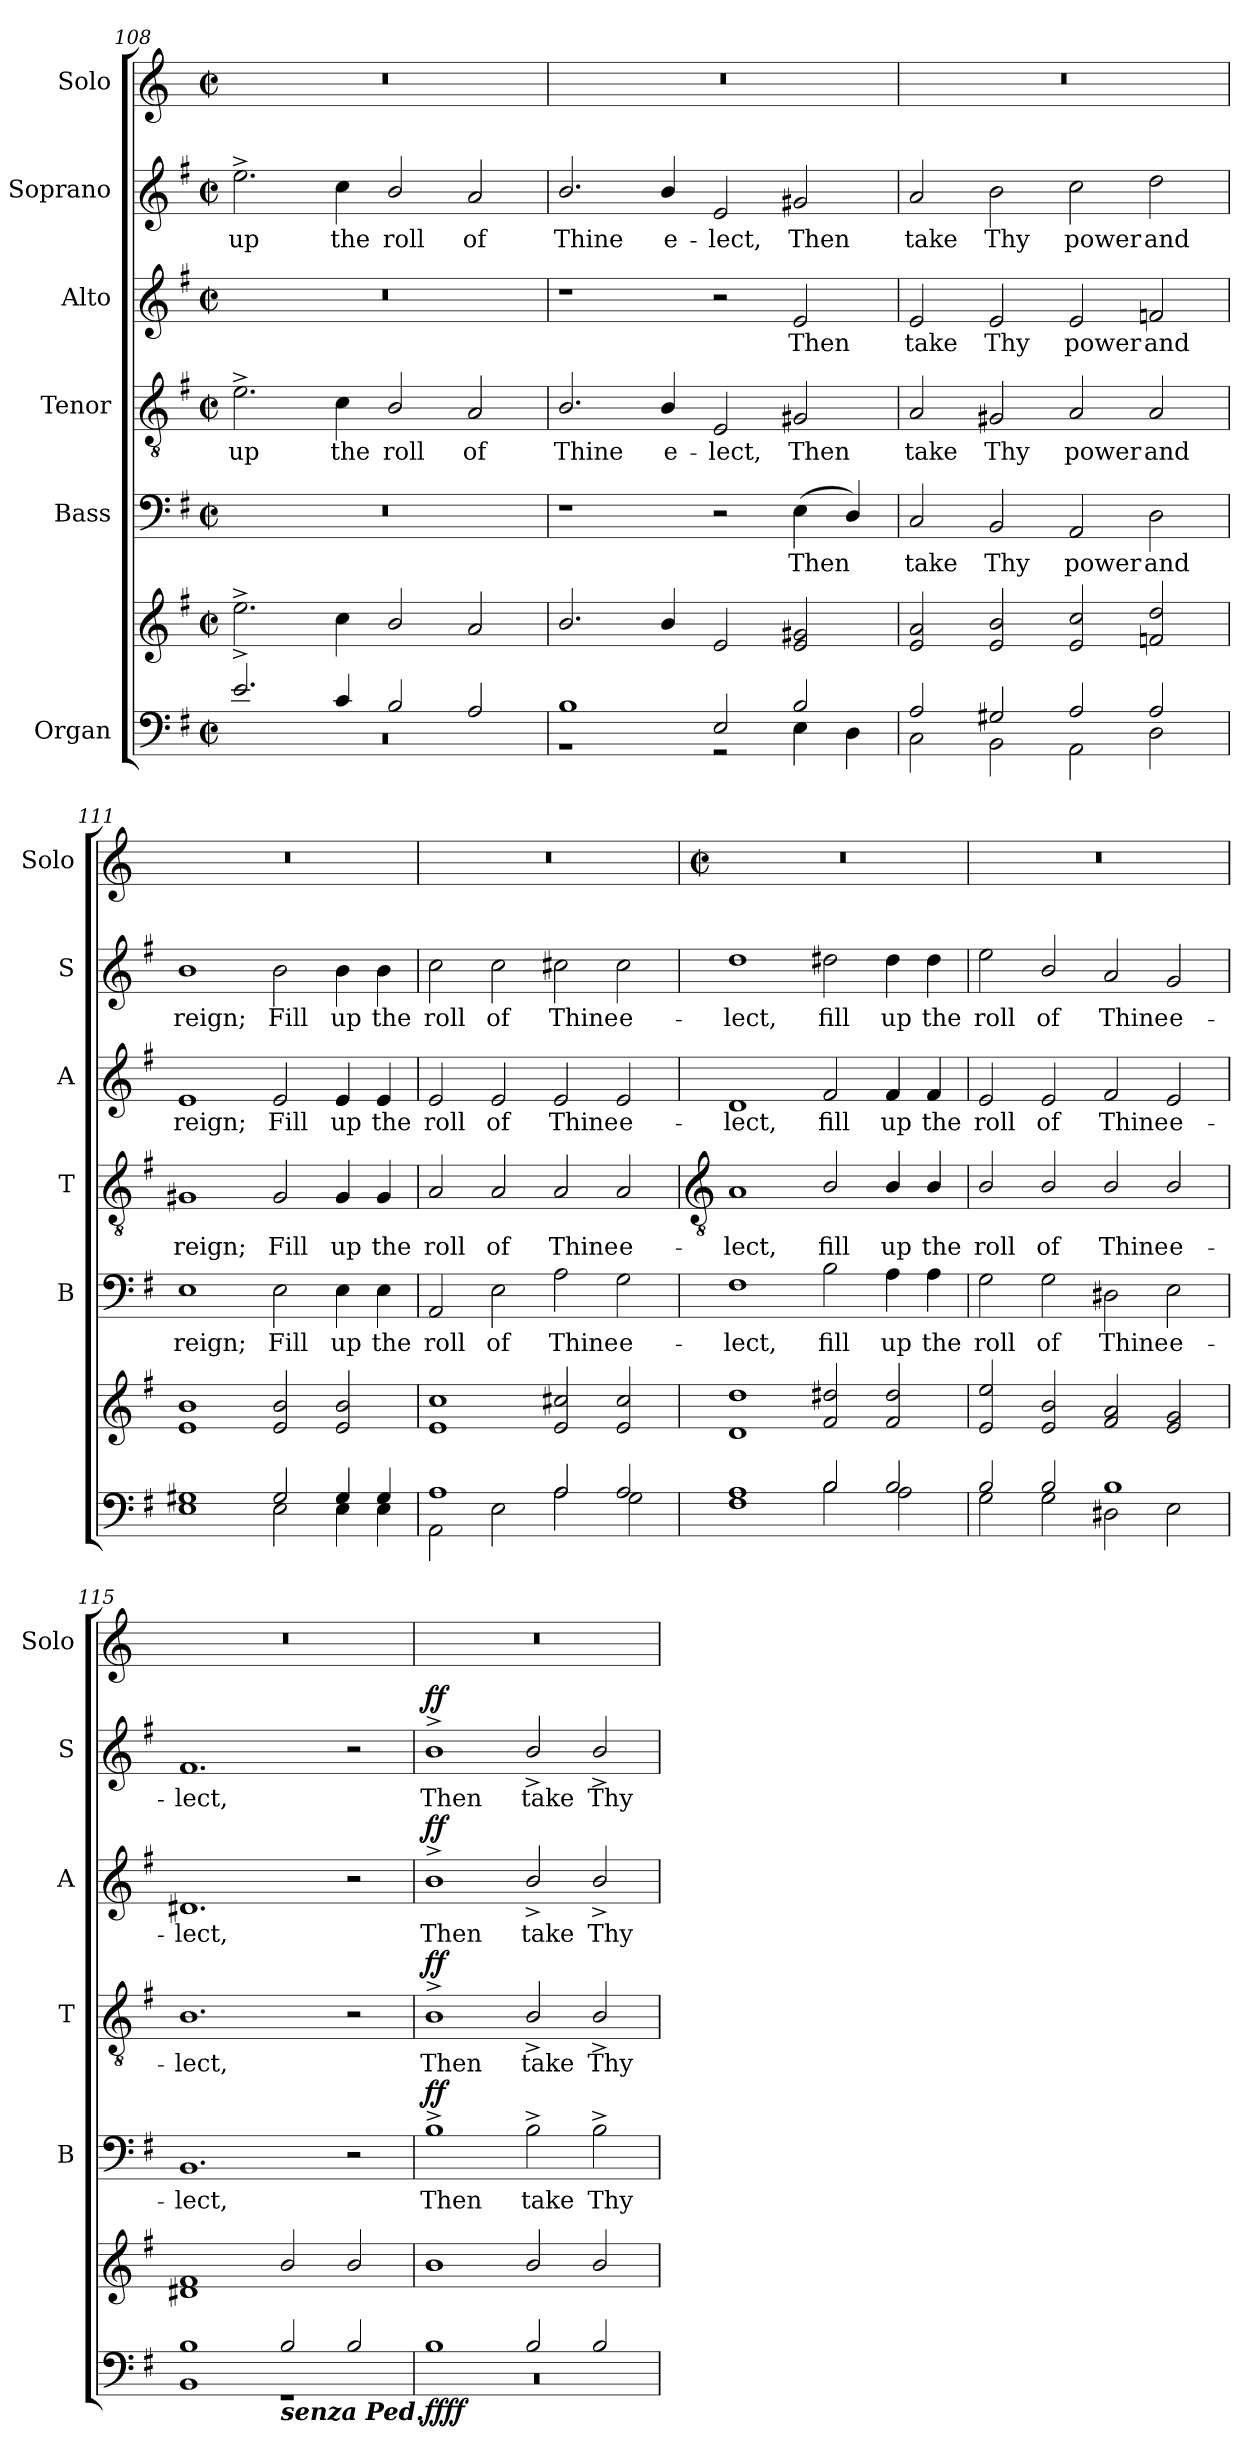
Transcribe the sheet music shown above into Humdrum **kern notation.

**kern	**kern	**dynam	**kern	**text	**dynam	**kern	**text	**dynam	**kern	**text	**dynam	**kern	**text	**dynam	**kern
*part6	*part6	*part6	*part5	*part5	*part5	*part4	*part4	*part4	*part3	*part3	*part3	*part2	*part2	*part2	*part1
*staff7	*staff6	*staff6/7	*staff5	*staff5	*staff5	*staff4	*staff4	*staff4	*staff3	*staff3	*staff3	*staff2	*staff2	*staff2	*staff1
*I"Organ	*	*	*I"Bass	*	*	*I"Tenor	*	*	*I"Alto	*	*	*I"Soprano	*	*	*I"Solo
*	*	*	*I'B	*	*	*I'T	*	*	*I'A	*	*	*I'S	*	*	*I'Solo
*clefF4	*clefG2	*	*clefF4	*	*	*clefGv2	*	*	*clefG2	*	*	*clefG2	*	*	*clefG2
*k[f#]	*k[f#]	*	*k[f#]	*	*	*k[f#]	*	*	*k[f#]	*	*	*k[f#]	*	*	*k[]
*G:	*G:	*	*G:	*	*	*G:	*	*	*G:	*	*	*G:	*	*	*C:
*M4/2	*M4/2	*	*M4/2	*	*	*M4/2	*	*	*M4/2	*	*	*M4/2	*	*	*M4/2
*met(c|)	*met(c|)	*	*met(c|)	*	*	*met(c|)	*	*	*met(c|)	*	*	*met(c|)	*	*	*met(c|)
=108	=108	=108	=108	=108	=108	=108	=108	=108	=108	=108	=108	=108	=108	=108	=108
*^	*	*	*	*	*	*	*	*	*	*	*	*	*	*	*
!	!	!	!	!	!	!	!	!LO:LY:b	!	!	!	!	!	!LO:LY:b	!	!
2.e^/	0r	2.ee^	.	0r	.	.	2.e^	up	.	0r	.	.	2.ee^	up	.	0r
!	!	!	!	!	!	!	!	!LO:LY:b	!	!	!	!	!	!LO:LY:b	!	!
4c/	.	4cc	.	.	.	.	4c	the	.	.	.	.	4cc	the	.	.
!	!	!	!	!	!	!	!	!LO:LY:b	!	!	!	!	!	!LO:LY:b	!	!
2B/	.	2b/	.	.	.	.	2B/	roll	.	.	.	.	2b/	roll	.	.
!	!	!	!	!	!	!	!	!LO:LY:b	!	!	!	!	!	!LO:LY:b	!	!
2A/	.	2a	.	.	.	.	2A	of	.	.	.	.	2a	of	.	.
=109	=109	=109	=109	=109	=109	=109	=109	=109	=109	=109	=109	=109	=109	=109	=109	=109
!	!	!	!	!	!	!	!	!LO:LY:b	!	!	!	!	!	!LO:LY:b	!	!
1B/	1r	2.b/	.	1r	.	.	2.B/	Thine	.	1r	.	.	2.b/	Thine	.	0r
!	!	!	!	!	!	!	!	!LO:LY:b	!	!	!	!	!	!LO:LY:b	!	!
.	.	4b/	.	.	.	.	4B/	e-	.	.	.	.	4b/	e-	.	.
!	!	!	!	!	!	!	!	!LO:LY:b	!	!	!	!	!	!LO:LY:b	!	!
2E/	2r	2e	.	2r	.	.	2E	-lect,	.	2r	.	.	2e	-lect,	.	.
!	!	!	!	!	!LO:LY:b	!	!	!LO:LY:b	!	!	!LO:LY:b	!	!	!LO:LY:b	!	!
2B/	4E\	2e 2g#X	.	(<4E	Then	.	2G#X	Then	.	2e	Then	.	2g#X	Then	.	.
.	4D\	.	.	4D/)	.	.	.	.	.	.	.	.	.	.	.	.
=110	=110	=110	=110	=110	=110	=110	=110	=110	=110	=110	=110	=110	=110	=110	=110	=110
!	!	!	!	!	!LO:LY:b	!	!	!LO:LY:b	!	!	!LO:LY:b	!	!	!LO:LY:b	!	!
2A/	2C\	2e 2a	.	2C	take	.	2A	take	.	2e	take	.	2a	take	.	0r
!	!	!	!	!	!LO:LY:b	!	!	!LO:LY:b	!	!	!LO:LY:b	!	!	!LO:LY:b	!	!
2G#X/	2BB\	2e 2b	.	2BB	Thy	.	2G#X	Thy	.	2e	Thy	.	2b	Thy	.	.
!	!	!	!	!	!LO:LY:b	!	!	!LO:LY:b	!	!	!LO:LY:b	!	!	!LO:LY:b	!	!
2A/	2AA\	2e 2cc	.	2AA	power	.	2A	power	.	2e	power	.	2cc	power	.	.
!	!	!	!	!	!LO:LY:b	!	!	!LO:LY:b	!	!	!LO:LY:b	!	!	!LO:LY:b	!	!
2A/	2D\	2fn 2dd	.	2D	and	.	2A	and	.	2fn	and	.	2dd	and	.	.
=111	=111	=111	=111	=111	=111	=111	=111	=111	=111	=111	=111	=111	=111	=111	=111	=111
!	!	!	!	!	!LO:LY:b	!	!	!LO:LY:b	!	!	!LO:LY:b	!	!	!LO:LY:b	!	!
1G#X/	1E\	1e 1b	.	1E	reign;	.	1G#X	reign;	.	1e	reign;	.	1b	reign;	.	0r
!	!	!	!	!	!LO:LY:b	!	!	!LO:LY:b	!	!	!LO:LY:b	!	!	!LO:LY:b	!	!
2G#/	2E\	2e 2b	.	2E	Fill	.	2G#	Fill	.	2e	Fill	.	2b	Fill	.	.
!	!	!	!	!	!LO:LY:b	!	!	!LO:LY:b	!	!	!LO:LY:b	!	!	!LO:LY:b	!	!
4G#/	4E\	2e 2b	.	4E	up	.	4G#	up	.	4e	up	.	4b	up	.	.
!	!	!	!	!	!LO:LY:b	!	!	!LO:LY:b	!	!	!LO:LY:b	!	!	!LO:LY:b	!	!
4G#/	4E\	.	.	4E	the	.	4G#	the	.	4e	the	.	4b	the	.	.
=112	=112	=112	=112	=112	=112	=112	=112	=112	=112	=112	=112	=112	=112	=112	=112	=112
!	!	!	!	!	!LO:LY:b	!	!	!LO:LY:b	!	!	!LO:LY:b	!	!	!LO:LY:b	!	!
1A/	2AA\	1e 1cc	.	2AA	roll	.	2A	roll	.	2e	roll	.	2cc	roll	.	0r
!	!	!	!	!	!LO:LY:b	!	!	!LO:LY:b	!	!	!LO:LY:b	!	!	!LO:LY:b	!	!
.	2E\	.	.	2E	of	.	2A	of	.	2e	of	.	2cc	of	.	.
!	!	!	!	!	!LO:LY:b	!	!	!LO:LY:b	!	!	!LO:LY:b	!	!	!LO:LY:b	!	!
2A/	2A\	2e 2cc#X	.	2A	Thine	.	2A	Thine	.	2e	Thine	.	2cc#X	Thine	.	.
!	!	!	!	!	!LO:LY:b	!	!	!LO:LY:b	!	!	!LO:LY:b	!	!	!LO:LY:b	!	!
2A/	2G\	2e 2cc#	.	2G	e-	.	2A	e-	.	2e	e-	.	2cc#	e-	.	.
!!LO:LB:g=z
=113	=113	=113	=113	=113	=113	=113	=113	=113	=113	=113	=113	=113	=113	=113	=113	=113
*	*	*	*	*	*	*	*clefGv2	*	*	*	*	*	*	*	*	*
*	*	*	*	*	*	*	*	*	*	*	*	*	*	*	*	*M4/2
*	*	*	*	*	*	*	*	*	*	*	*	*	*	*	*	*met(c|)
!	!	!	!	!	!LO:LY:b	!	!	!LO:LY:b	!	!	!LO:LY:b	!	!	!LO:LY:b	!	!
1A/	1F#\	1d 1dd	.	1F#	-lect,	.	1A	-lect,	.	1d	-lect,	.	1dd	-lect,	.	0r
!	!	!	!	!	!LO:LY:b	!	!	!LO:LY:b	!	!	!LO:LY:b	!	!	!LO:LY:b	!	!
2B/	2B\	2f# 2dd#X	.	2B	fill	.	2B/	fill	.	2f#	fill	.	2dd#X	fill	.	.
!	!	!	!	!	!LO:LY:b	!	!	!LO:LY:b	!	!	!LO:LY:b	!	!	!LO:LY:b	!	!
2B/	2A\	2f# 2dd#	.	4A	up	.	4B/	up	.	4f#	up	.	4dd#	up	.	.
!	!	!	!	!	!LO:LY:b	!	!	!LO:LY:b	!	!	!LO:LY:b	!	!	!LO:LY:b	!	!
.	.	.	.	4A	the	.	4B/	the	.	4f#	the	.	4dd#	the	.	.
=114	=114	=114	=114	=114	=114	=114	=114	=114	=114	=114	=114	=114	=114	=114	=114	=114
!	!	!	!	!	!LO:LY:b	!	!	!LO:LY:b	!	!	!LO:LY:b	!	!	!LO:LY:b	!	!
2B/	2G\	2e 2ee	.	2G	roll	.	2B/	roll	.	2e	roll	.	2ee	roll	.	0r
!	!	!	!	!	!LO:LY:b	!	!	!LO:LY:b	!	!	!LO:LY:b	!	!	!LO:LY:b	!	!
2B/	2G\	2e/ 2b/	.	2G\	of	.	2B/	of	.	2e/	of	.	2b/	of	.	.
!	!	!	!	!	!LO:LY:b	!	!	!LO:LY:b	!	!	!LO:LY:b	!	!	!LO:LY:b	!	!
1B/	2D#X\	2f# 2a	.	2D#X	Thine	.	2B/	Thine	.	2f#	Thine	.	2a	Thine	.	.
!	!	!	!	!	!LO:LY:b	!	!	!LO:LY:b	!	!	!LO:LY:b	!	!	!LO:LY:b	!	!
.	2E\	2e 2g	.	2E	e-	.	2B/	e-	.	2e	e-	.	2g	e-	.	.
=115	=115	=115	=115	=115	=115	=115	=115	=115	=115	=115	=115	=115	=115	=115	=115	=115
!	!	!	!	!	!LO:LY:b	!	!	!LO:LY:b	!	!	!LO:LY:b	!	!	!LO:LY:b	!	!
1B/	1BB\	1d#X 1f#	.	1.BB	-lect,	.	1.B	-lect,	.	1.d#X	-lect,	.	1.f#	-lect,	.	0r
!LO:TX:b:Bi:t=senza Ped.	!	!	!	!	!	!	!	!	!	!	!	!	!	!	!	!
2B/	1r	2b/	.	.	.	.	.	.	.	.	.	.	.	.	.	.
2B/	.	2b/	.	2r	.	.	2r	.	.	2r	.	.	2r	.	.	.
=116	=116	=116	=116	=116	=116	=116	=116	=116	=116	=116	=116	=116	=116	=116	=116	=116
!	!	!	!LO:DY:b=2	!	!LO:LY:b	!	!	!LO:LY:b	!	!	!LO:LY:b	!	!	!LO:LY:b	!	!
!	!	!	!LO:DY:n=1:b	!	!	!LO:DY:b	!	!	!LO:DY:b	!	!	!LO:DY:b	!	!	!LO:DY:b	!
1B/	0r	1b	ff ff	1B^	Then	ff	1B^	Then	ff	1b^	Then	ff	1b^	Then	ff	0r
!	!	!	!	!	!LO:LY:b	!	!	!LO:LY:b	!	!	!LO:LY:b	!	!	!LO:LY:b	!	!
2B/	.	2b/	.	2B^\	take	.	2B^/	take	.	2b^/	take	.	2b^/	take	.	.
!	!	!	!	!	!LO:LY:b	!	!	!LO:LY:b	!	!	!LO:LY:b	!	!	!LO:LY:b	!	!
2B/	.	2b/	.	2B^\	Thy	.	2B^/	Thy	.	2b^/	Thy	.	2b^/	Thy	.	.
*v	*v	*	*	*	*	*	*	*	*	*	*	*	*	*	*	*
=	=	=	=	=	=	=	=	=	=	=	=	=	=	=	=
*-	*-	*-	*-	*-	*-	*-	*-	*-	*-	*-	*-	*-	*-	*-	*-
